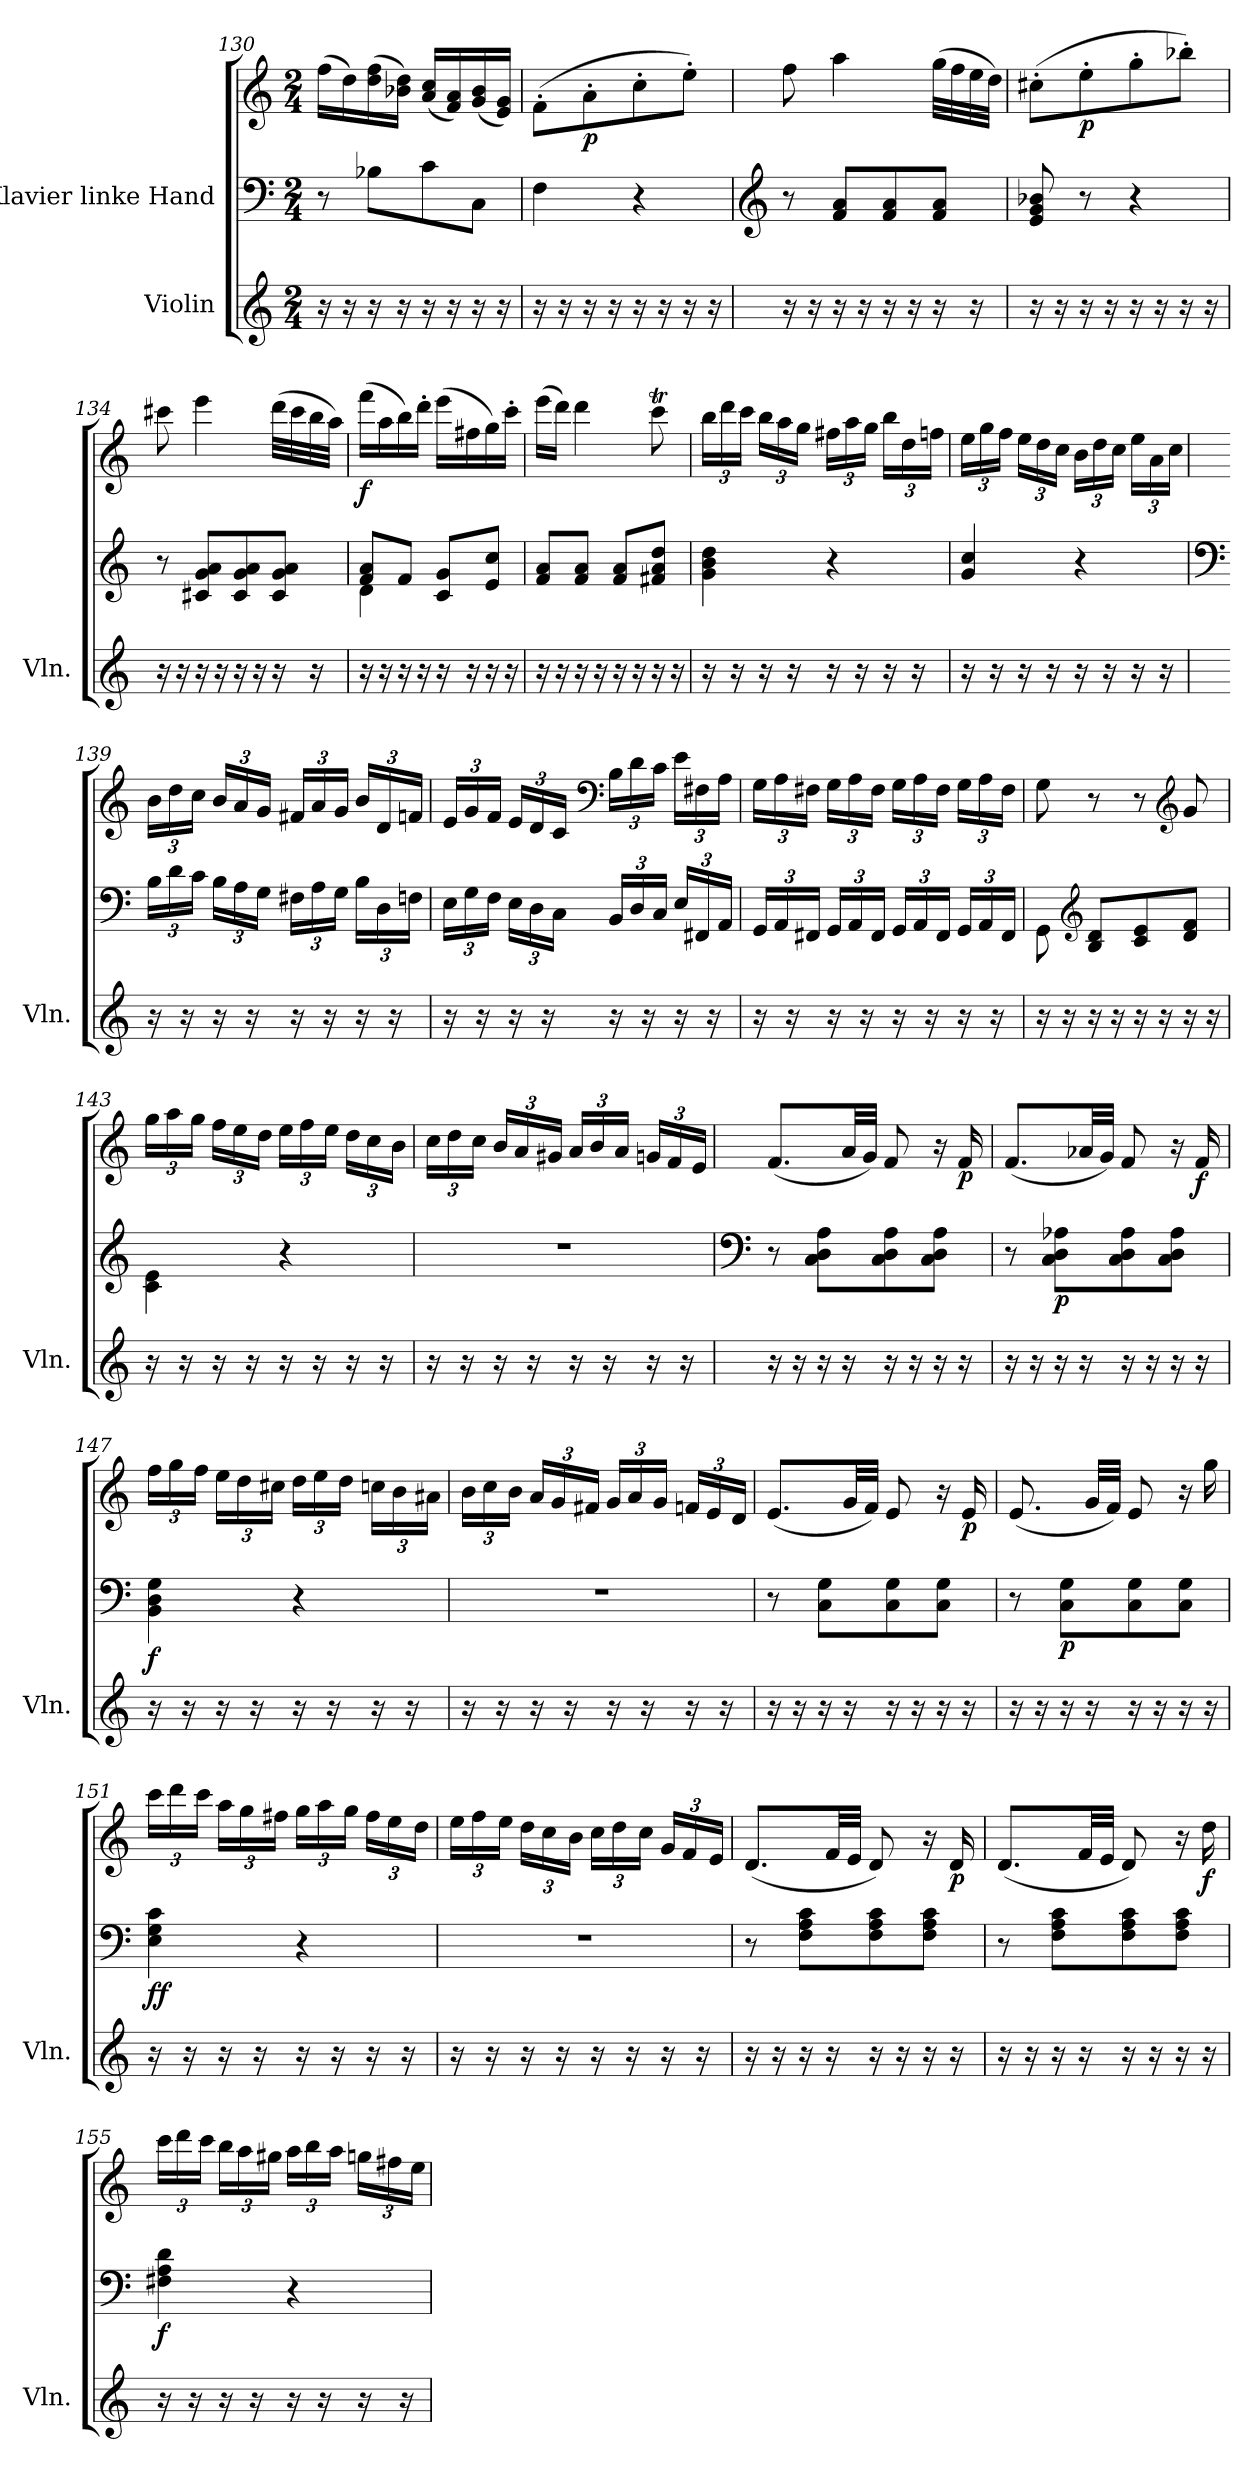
**kern	**kern	**kern	**dynam
*part2	*part1	*part1	*part1
*staff3	*staff2	*staff1	*staff1/2
*I"Violin	*I"Klavier linke Hand	*	*
*I'Vln.	*	*	*
*clefG2	*clefF4	*clefG2	*
*k[]	*k[]	*k[]	*
*M2/4	*M2/4	*M2/4	*
=130	=130	=130	=130
16r	8r	(>16ff\LL	.
16r	.	16dd\)	.
16r	8B-X\L	(>16dd\ 16ff\	.
16r	.	16b-X\ 16dd\JJ)	.
16r	8c\	(<16a/ 16cc/LL	.
16r	.	16f/ 16a/)	.
16r	8C\J	(<16g/ 16b-/	.
16r	.	16e/ 16g/JJ)	.
!!LO:PB:g=z
=131	=131	=131	=131
16r	4F\	(>8f'\L	.
16r	.	.	.
!	!	!	!LO:DY:b
16r	.	8a'\	p
16r	.	.	.
16r	4r	8cc'\	.
16r	.	.	.
16r	.	8ee'\J)	.
16r	.	.	.
=132	=132	=132	=132
*	*clefG2	*	*
16r	8r	8ff\	.
16r	.	.	.
!	!	!	!LO:DY:b=2
!	!	!	!LO:DY:n=1:b
16r	8f/ 8a/L	4aa\	fp fp
16r	.	.	.
16r	8f/ 8a/	.	.
16r	.	.	.
16r	8f/ 8a/J	(>32gg\LLL	.
.	.	32ff\	.
16r	.	32ee\	.
.	.	32dd\JJJ)	.
=133	=133	=133	=133
16r	8e/ 8g/ 8b-X/	(>8cc#X'\L	.
16r	.	.	.
!	!	!	!LO:DY:b
16r	8r	8ee'\	p
16r	.	.	.
16r	4r	8gg'\	.
16r	.	.	.
16r	.	8bb-X'\J)	.
16r	.	.	.
=134	=134	=134	=134
16r	8r	8ccc#X\	.
16r	.	.	.
!	!	!	!LO:DY:b=2
!	!	!	!LO:DY:n=1:b
16r	8c#X/ 8g/ 8a/L	4eee\	fp fp
16r	.	.	.
16r	8c#/ 8g/ 8a/	.	.
16r	.	.	.
16r	8c#/ 8g/ 8a/J	(>32ddd\LLL	.
.	.	32ccc#\	.
16r	.	32bb\	.
.	.	32aa\JJJ)	.
=135	=135	=135	=135
*	*^	*	*
!	!	!	!	!LO:DY:b
16r	8f/ 8a/L	4d\	(>16fff\LL	f
16r	.	.	16aa\	.
16r	8f/J	.	16bb\)	.
16r	.	.	16ddd'\JJ	.
16r	8c/ 8g/L	4ryy	(>16eee\LL	.
16r	.	.	16ff#X\	.
16r	8e/ 8cc/J	.	16gg\)	.
16r	.	.	16ccc'\JJ	.
*	*v	*v	*	*
!!LO:LB:g=z
=136	=136	=136	=136
16r	8f/ 8a/L	(>16eee\LL	.
16r	.	16ddd\JJ)	.
16r	8f/ 8a/J	4ddd\	.
16r	.	.	.
16r	8f/ 8a/L	.	.
16r	.	.	.
16r	8f#X/ 8a/ 8dd/J	8cccT\	.
16r	.	.	.
=137	=137	=137	=137
*	*	*Xbrackettup	*
16r	4g\ 4b\ 4dd\	24bb\LL	.
.	.	24ddd\	.
16r	.	.	.
.	.	24ccc\JJ	.
16r	.	24bb\LL	.
.	.	24aa\	.
16r	.	.	.
.	.	24gg\JJ	.
16r	4r	24ff#X\LL	.
.	.	24aa\	.
16r	.	.	.
.	.	24gg\JJ	.
16r	.	24bb\LL	.
.	.	24dd\	.
16r	.	.	.
.	.	24ffn\JJ	.
=138	=138	=138	=138
16r	4g/ 4cc/	24ee\LL	.
.	.	24gg\	.
16r	.	.	.
.	.	24ff\JJ	.
16r	.	24ee\LL	.
.	.	24dd\	.
16r	.	.	.
.	.	24cc\JJ	.
16r	4r	24b\LL	.
.	.	24dd\	.
16r	.	.	.
.	.	24cc\JJ	.
16r	.	24ee\LL	.
.	.	24a\	.
16r	.	.	.
.	.	24cc\JJ	.
=139	=139	=139	=139
*	*clefF4	*	*
*	*Xbrackettup	*	*
16r	24B\LL	24b\LL	.
.	24d\	24dd\	.
16r	.	.	.
.	24c\JJ	24cc\JJ	.
16r	24B\LL	24b/LL	.
.	24A\	24a/	.
16r	.	.	.
.	24G\JJ	24g/JJ	.
16r	24F#X\LL	24f#X/LL	.
.	24A\	24a/	.
16r	.	.	.
.	24G\JJ	24g/JJ	.
16r	24B\LL	24b/LL	.
.	24D\	24d/	.
16r	.	.	.
.	24Fn\JJ	24fn/JJ	.
!!LO:LB:g=z
=140	=140	=140	=140
*	*^	*	*
16r	24E\LL	4.ryy	24e/LL	.
.	24G\	.	24g/	.
16r	.	.	.	.
.	24F\JJ	.	24f/JJ	.
16r	24E\LL	.	24e/LL	.
.	24D\	.	24d/	.
16r	.	.	.	.
.	24C\JJ	.	24c/JJ	.
*	*	*	*clefF4	*
16r	24BB/LL	.	24B\LL	.
.	24D/	.	24d\	.
16r	.	.	.	.
.	24C/JJ	.	24c\JJ	.
16r	24E/LL	8ryy	24e\LL	.
.	24FF#X/	.	24F#X\	.
16r	.	.	.	.
.	24AA/JJ	.	24A\JJ	.
*	*v	*v	*	*
=141	=141	=141	=141
16r	24GG/LL	24G\LL	.
.	24AA/	24A\	.
16r	.	.	.
.	24FF#X/JJ	24F#X\JJ	.
16r	24GG/LL	24G\LL	.
.	24AA/	24A\	.
16r	.	.	.
.	24FF#/JJ	24F#\JJ	.
16r	24GG/LL	24G\LL	.
.	24AA/	24A\	.
16r	.	.	.
.	24FF#/JJ	24F#\JJ	.
16r	24GG/LL	24G\LL	.
.	24AA/	24A\	.
16r	.	.	.
.	24FF#/JJ	24F#\JJ	.
=142	=142	=142	=142
16r	8GG\	8G\	.
16r	.	.	.
*	*clefG2	*	*
16r	8B/ 8d/L	8r	.
16r	.	.	.
16r	8c/ 8e/	8r	.
16r	.	.	.
*	*	*clefG2	*
16r	8d/ 8f/J	8g/	.
16r	.	.	.
!!LO:LB:g=z
=143	=143	=143	=143
16r	4c\ 4e\	24gg\LL	.
.	.	24aa\	.
16r	.	.	.
.	.	24gg\JJ	.
16r	.	24ff\LL	.
.	.	24ee\	.
16r	.	.	.
.	.	24dd\JJ	.
16r	4r	24ee\LL	.
.	.	24ff\	.
16r	.	.	.
.	.	24ee\JJ	.
16r	.	24dd\LL	.
.	.	24cc\	.
16r	.	.	.
.	.	24b\JJ	.
=144	=144	=144	=144
16r	2r	24cc\LL	.
.	.	24dd\	.
16r	.	.	.
.	.	24cc\JJ	.
16r	.	24b/LL	.
.	.	24a/	.
16r	.	.	.
.	.	24g#X/JJ	.
16r	.	24a/LL	.
.	.	24b/	.
16r	.	.	.
.	.	24a/JJ	.
16r	.	24gn/LL	.
.	.	24f/	.
16r	.	.	.
.	.	24e/JJ	.
=145	=145	=145	=145
*	*clefF4	*	*
16r	8r	(<8.f/L	.
16r	.	.	.
16r	8C\ 8D\ 8A\L	.	.
16r	.	32a/LL	.
.	.	32g/JJJ)	.
16r	8C\ 8D\ 8A\	8f/	.
16r	.	.	.
16r	8C\ 8D\ 8A\J	16r	.
!	!	!	!LO:DY:b
16r	.	16f/	p
=146	=146	=146	=146
16r	8r	(<8.f/L	.
16r	.	.	.
!	!	!	!LO:DY:b=2
16r	8C\ 8D\ 8A-X\L	.	p
16r	.	32a-X/LL	.
.	.	32g/JJJ)	.
16r	8C\ 8D\ 8A-\	8f/	.
16r	.	.	.
16r	8C\ 8D\ 8A-\J	16r	.
!	!	!	!LO:DY:b
16r	.	16f/	f
!!LO:PB:g=z
=147	=147	=147	=147
!	!	!	!LO:DY:b=2
16r	4BB\ 4D\ 4G\	24ff\LL	f
.	.	24gg\	.
16r	.	.	.
.	.	24ff\JJ	.
16r	.	24ee\LL	.
.	.	24dd\	.
16r	.	.	.
.	.	24cc#X\JJ	.
16r	4r	24dd\LL	.
.	.	24ee\	.
16r	.	.	.
.	.	24dd\JJ	.
16r	.	24ccn\LL	.
.	.	24b\	.
16r	.	.	.
.	.	24a#X\JJ	.
=148	=148	=148	=148
16r	2r	24b\LL	.
.	.	24cc\	.
16r	.	.	.
.	.	24b\JJ	.
16r	.	24a/LL	.
.	.	24g/	.
16r	.	.	.
.	.	24f#X/JJ	.
16r	.	24g/LL	.
.	.	24a/	.
16r	.	.	.
.	.	24g/JJ	.
16r	.	24fn/LL	.
.	.	24e/	.
16r	.	.	.
.	.	24d/JJ	.
=149	=149	=149	=149
16r	8r	(<8.e/L	.
16r	.	.	.
16r	8C\ 8G\L	.	.
16r	.	32g/LL	.
.	.	32f/JJJ)	.
16r	8C\ 8G\	8e/	.
16r	.	.	.
16r	8C\ 8G\J	16r	.
!	!	!	!LO:DY:b
16r	.	16e/	p
=150	=150	=150	=150
16r	8r	(<8.e/	.
16r	.	.	.
!	!	!	!LO:DY:b=2
16r	8C\ 8G\L	.	p
16r	.	32g/LLL	.
.	.	32f/JJJ)	.
16r	8C\ 8G\	8e/	.
16r	.	.	.
16r	8C\ 8G\J	16r	.
16r	.	16gg\	.
!!LO:LB:g=z
=151	=151	=151	=151
*	*	*brackettup	*
!	!	!	!LO:DY:b=2
!	!	!	!LO:DY:n=1:b
16r	4E\ 4G\ 4c\	24ccc\LL	f f
.	.	24ddd\	.
16r	.	.	.
.	.	24ccc\JJ	.
16r	.	24aa\LL	.
.	.	24gg\	.
16r	.	.	.
.	.	24ff#X\JJ	.
16r	4r	24gg\LL	.
.	.	24aa\	.
16r	.	.	.
.	.	24gg\JJ	.
16r	.	24ff#\LL	.
.	.	24ee\	.
16r	.	.	.
.	.	24dd\JJ	.
=152	=152	=152	=152
16r	2r	24ee\LL	.
.	.	24ff\	.
16r	.	.	.
.	.	24ee\JJ	.
16r	.	24dd\LL	.
.	.	24cc\	.
16r	.	.	.
.	.	24b\JJ	.
16r	.	24cc\LL	.
.	.	24dd\	.
16r	.	.	.
.	.	24cc\JJ	.
16r	.	24g/LL	.
.	.	24f/	.
16r	.	.	.
.	.	24e/JJ	.
=153	=153	=153	=153
16r	8r	(<8.d/L	.
16r	.	.	.
16r	8F\ 8A\ 8c\L	.	.
16r	.	32f/LL	.
.	.	32e/JJJ	.
16r	8F\ 8A\ 8c\	8d/)	.
16r	.	.	.
16r	8F\ 8A\ 8c\J	16r	.
!	!	!	!LO:DY:b
16r	.	16d/	p
=154	=154	=154	=154
16r	8r	(<8.d/L	.
16r	.	.	.
16r	8F\ 8A\ 8c\L	.	.
16r	.	32f/LL	.
.	.	32e/JJJ	.
16r	8F\ 8A\ 8c\	8d/)	.
16r	.	.	.
16r	8F\ 8A\ 8c\J	16r	.
!	!	!	!LO:DY:b
16r	.	16dd\	f
!!LO:LB:g=z
=155	=155	=155	=155
!	!	!	!LO:DY:b=2
16r	4F#X\ 4A\ 4d\	24ccc\LL	f
.	.	24ddd\	.
16r	.	.	.
.	.	24ccc\JJ	.
16r	.	24bb\LL	.
.	.	24aa\	.
16r	.	.	.
.	.	24gg#X\JJ	.
16r	4r	24aa\LL	.
.	.	24bb\	.
16r	.	.	.
.	.	24aa\JJ	.
16r	.	24ggn\LL	.
.	.	24ff#X\	.
16r	.	.	.
.	.	24ee\JJ	.
=	=	=	=
*-	*-	*-	*-
